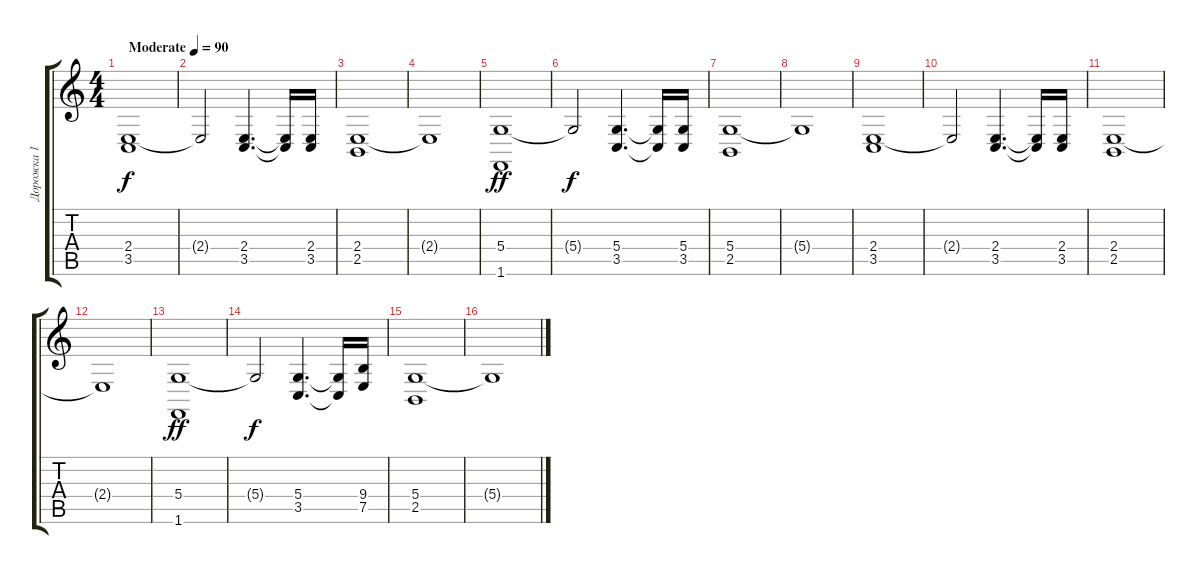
\track ("Дорожка 1" "Дорожка 1") {instrument brightacousticpiano}
\staff {score tabs}
\tuning (E4 B3 G3 D3 A2 E2) {hide}
\ts (4 4)
\tempo (90 "Moderate")
\clef g2
\ks c
(2.4 3.5).1{dy f instrument brightacousticpiano} |
2.4{t}.2 (2.4 3.5).4{d} (2.4{t} 3.5{t}).16 (2.4 3.5).16 |
(2.4 2.5).1 |
2.4{t}.1 |
(5.4 1.6).1{dy ff} |
5.4{t}.2{dy f} (5.4 3.5).4{d} (5.4{t} 3.5{t}).16 (5.4 3.5).16 |
(5.4 2.5).1 |
5.4{t}.1 |
(2.4 3.5).1 |
2.4{t}.2 (2.4 3.5).4{d} (2.4{t} 3.5{t}).16 (2.4 3.5).16 |
(2.4 2.5).1 |
2.4{t}.1 |
(5.4 1.6).1{dy ff} |
5.4{t}.2{dy f} (5.4 3.5).4{d} (5.4{t} 3.5{t}).16 (9.4 7.5).16 |
(5.4 2.5).1 |
5.4{t}.1
